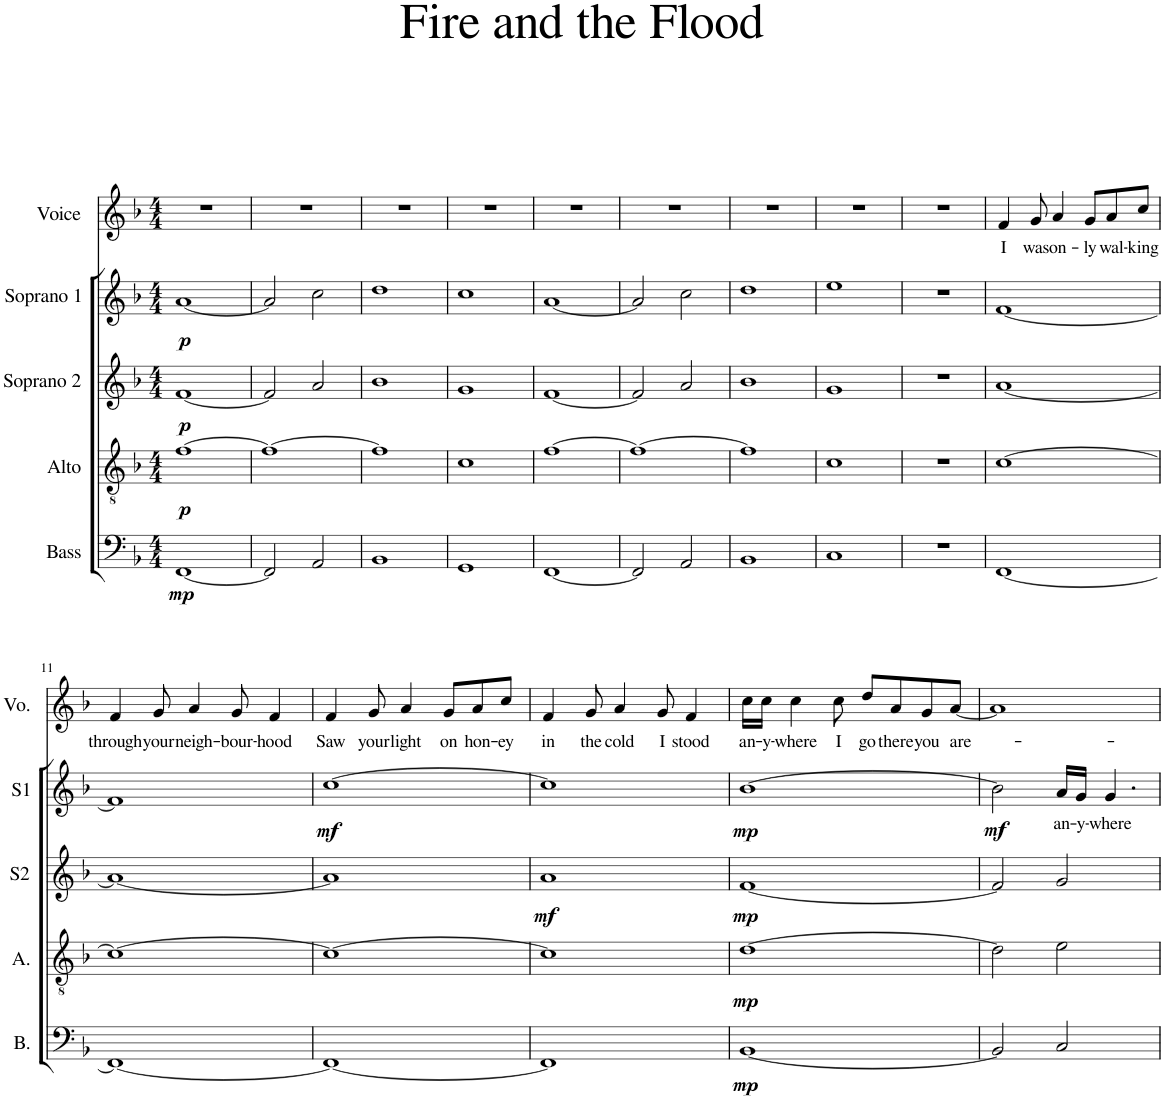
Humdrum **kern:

**kern	**dynam	**kern	**dynam	**kern	**dynam	**kern	**text	**dynam	**kern	**text
*part5	*part5	*part4	*part4	*part3	*part3	*part2	*part2	*part2	*part1	*part1
*staff5	*staff5	*staff4	*staff4	*staff3	*staff3	*staff2	*staff2	*staff2	*staff1	*staff1
*I"Bass	*	*I"Alto	*	*I"Soprano 2	*	*I"Soprano 1	*	*	*I"Voice	*
*I'B.	*	*I'A.	*	*I'S2	*	*I'S1	*	*	*I'Vo.	*
*clefF4	*	*clefGv2	*	*clefG2	*	*clefG2	*	*	*clefG2	*
*k[b-]	*	*k[b-]	*	*k[b-]	*	*k[b-]	*	*	*k[b-]	*
*M4/4	*	*M4/4	*	*M4/4	*	*M4/4	*	*	*M4/4	*
=1	=1	=1	=1	=1	=1	=1	=1	=1	=1	=1
!	!LO:DY:b	!	!LO:DY:b	!	!LO:DY:b	!	!	!LO:DY:b	!	!
[1FF	mp	[1f	p	[1f	p	[1a	.	p	1r	.
=2	=2	=2	=2	=2	=2	=2	=2	=2	=2	=2
2FF/]	.	1f_	.	2f/]	.	2a/]	.	.	1r	.
2AA/	.	.	.	2a/	.	2cc\	.	.	.	.
=3	=3	=3	=3	=3	=3	=3	=3	=3	=3	=3
1BB-	.	1f]	.	1b-	.	1dd	.	.	1r	.
=4	=4	=4	=4	=4	=4	=4	=4	=4	=4	=4
1GG	.	1c	.	1g	.	1cc	.	.	1r	.
=5	=5	=5	=5	=5	=5	=5	=5	=5	=5	=5
[1FF	.	[1f	.	[1f	.	[1a	.	.	1r	.
=6	=6	=6	=6	=6	=6	=6	=6	=6	=6	=6
2FF/]	.	1f_	.	2f/]	.	2a/]	.	.	1r	.
2AA/	.	.	.	2a/	.	2cc\	.	.	.	.
=7	=7	=7	=7	=7	=7	=7	=7	=7	=7	=7
1BB-	.	1f]	.	1b-	.	1dd	.	.	1r	.
=8	=8	=8	=8	=8	=8	=8	=8	=8	=8	=8
1C	.	1c	.	1g	.	1ee	.	.	1r	.
=9	=9	=9	=9	=9	=9	=9	=9	=9	=9	=9
1r	.	1r	.	1r	.	1r	.	.	1r	.
=10	=10	=10	=10	=10	=10	=10	=10	=10	=10	=10
!	!	!	!	!	!	!	!	!	!	!LO:LY:b
[1FF	.	[1c	.	[1a	.	[1f	.	.	4f/	I
!	!	!	!	!	!	!	!	!	!	!LO:LY:b
.	.	.	.	.	.	.	.	.	8g/	was
!	!	!	!	!	!	!	!	!	!	!LO:LY:b
.	.	.	.	.	.	.	.	.	4a/	on-
!	!	!	!	!	!	!	!	!	!	!LO:LY:b
.	.	.	.	.	.	.	.	.	8g/L	-ly
!	!	!	!	!	!	!	!	!	!	!LO:LY:b
.	.	.	.	.	.	.	.	.	8a/	wal-
!	!	!	!	!	!	!	!	!	!	!LO:LY:b
.	.	.	.	.	.	.	.	.	8cc/J	-king
!!LO:LB:g=z
=11	=11	=11	=11	=11	=11	=11	=11	=11	=11	=11
!	!	!	!	!	!	!	!	!	!	!LO:LY:b
1FF_	.	1c_	.	1a_	.	1f]	.	.	4f/	through
!	!	!	!	!	!	!	!	!	!	!LO:LY:b
.	.	.	.	.	.	.	.	.	8g/	your
!	!	!	!	!	!	!	!	!	!	!LO:LY:b
.	.	.	.	.	.	.	.	.	4a/	neigh-
!	!	!	!	!	!	!	!	!	!	!LO:LY:b
.	.	.	.	.	.	.	.	.	8g/	-bour-
!	!	!	!	!	!	!	!	!	!	!LO:LY:b
.	.	.	.	.	.	.	.	.	4f/	-hood
=12	=12	=12	=12	=12	=12	=12	=12	=12	=12	=12
!	!	!	!	!	!	!	!	!LO:DY:b	!	!LO:LY:b
1FF_	.	1c_	.	1a]	.	[1cc	.	mf	4f/	Saw
!	!	!	!	!	!	!	!	!	!	!LO:LY:b
.	.	.	.	.	.	.	.	.	8g/	your
!	!	!	!	!	!	!	!	!	!	!LO:LY:b
.	.	.	.	.	.	.	.	.	4a/	light
!	!	!	!	!	!	!	!	!	!	!LO:LY:b
.	.	.	.	.	.	.	.	.	8g/L	on
!	!	!	!	!	!	!	!	!	!	!LO:LY:b
.	.	.	.	.	.	.	.	.	8a/	hon-
!	!	!	!	!	!	!	!	!	!	!LO:LY:b
.	.	.	.	.	.	.	.	.	8cc/J	-ey
=13	=13	=13	=13	=13	=13	=13	=13	=13	=13	=13
!	!	!	!	!	!LO:DY:b	!	!	!	!	!LO:LY:b
1FF]	.	1c]	.	1a	mf	1cc]	.	.	4f/	in
!	!	!	!	!	!	!	!	!	!	!LO:LY:b
.	.	.	.	.	.	.	.	.	8g/	the
!	!	!	!	!	!	!	!	!	!	!LO:LY:b
.	.	.	.	.	.	.	.	.	4a/	cold
!	!	!	!	!	!	!	!	!	!	!LO:LY:b
.	.	.	.	.	.	.	.	.	8g/	I
!	!	!	!	!	!	!	!	!	!	!LO:LY:b
.	.	.	.	.	.	.	.	.	4f/	stood
=14	=14	=14	=14	=14	=14	=14	=14	=14	=14	=14
!	!LO:DY:b	!	!LO:DY:b	!	!LO:DY:b	!	!	!LO:DY:b	!	!LO:LY:b
[1BB-	mp	[1d	mp	[1f	mp	[1b-	.	mp	16cc\LL	an-
!	!	!	!	!	!	!	!	!	!	!LO:LY:b
.	.	.	.	.	.	.	.	.	16cc\JJ	-y-
!	!	!	!	!	!	!	!	!	!	!LO:LY:b
.	.	.	.	.	.	.	.	.	4cc\	-where
!	!	!	!	!	!	!	!	!	!	!LO:LY:b
.	.	.	.	.	.	.	.	.	8cc\	I
!	!	!	!	!	!	!	!	!	!	!LO:LY:b
.	.	.	.	.	.	.	.	.	8dd/L	go
!	!	!	!	!	!	!	!	!	!	!LO:LY:b
.	.	.	.	.	.	.	.	.	8a/	there
!	!	!	!	!	!	!	!	!	!	!LO:LY:b
.	.	.	.	.	.	.	.	.	8g/	you
!	!	!	!	!	!	!	!	!	!	!LO:LY:b
.	.	.	.	.	.	.	.	.	[8a/J	are-
=15	=15	=15	=15	=15	=15	=15	=15	=15	=15	=15
!	!	!	!	!	!	!	!	!LO:DY:b	!	!
2BB-/]	.	2d\]	.	2f/]	.	2b-\]	.	mf	1a]	.
!	!	!	!	!	!	!	!LO:LY:b	!	!	!
2C/	.	2e\	.	2g/	.	16a/LL	an-	.	.	.
!	!	!	!	!	!	!	!LO:LY:b	!	!	!
.	.	.	.	.	.	16g/JJ	-y-	.	.	.
!	!	!	!	!	!	!	!LO:LY:b	!	!	!
.	.	.	.	.	.	4.g/	-where	.	.	.
=	=	=	=	=	=	=	=	=	=	=
*-	*-	*-	*-	*-	*-	*-	*-	*-	*-	*-
